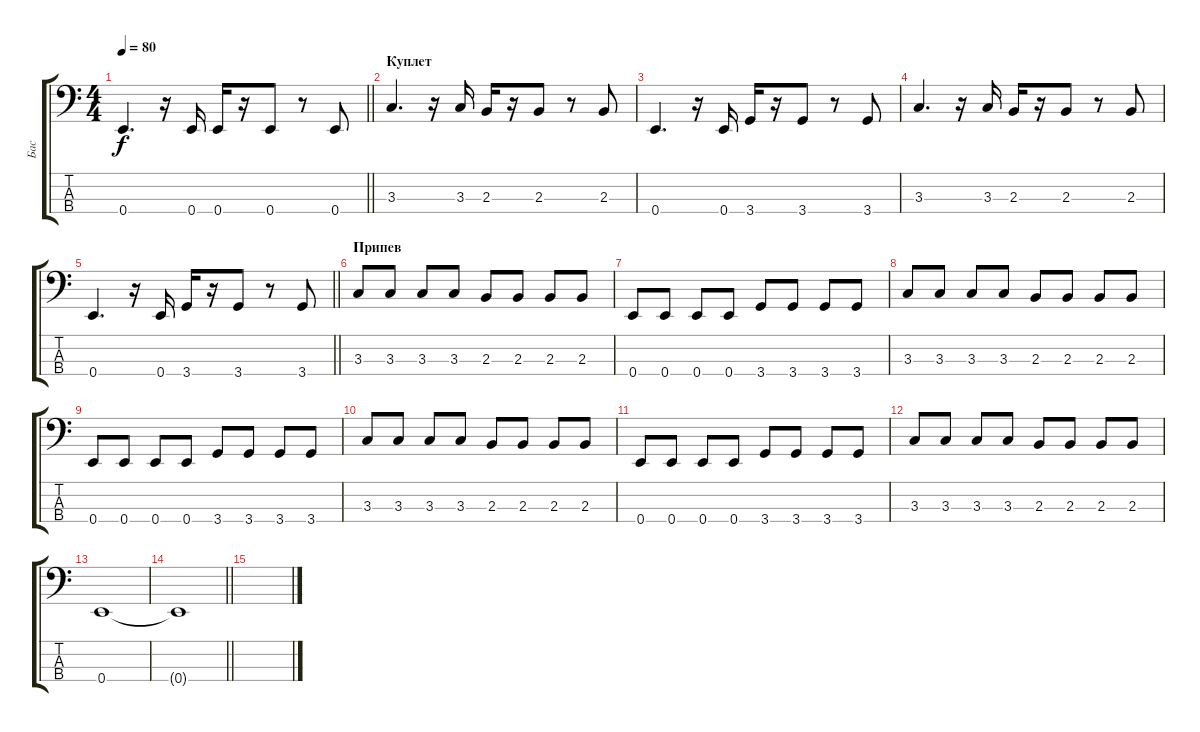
\track ("Бас" "Бас") {instrument electricbassfinger}
\staff {score tabs}
\tuning (G2 D2 A1 E1) {hide}
\ts (4 4)
\tempo 80
\clef f4
\barLineRight lightlight
\ks c
0.4.4{d dy f} r.16 0.4.16 0.4.16 r.16 0.4.8 r.8 0.4.8 |
\section ("" "Куплет")
3.3.4{d} r.16 3.3.16 2.3.16 r.16 2.3.8 r.8 2.3.8 |
0.4.4{d} r.16 0.4.16 3.4.16 r.16 3.4.8 r.8 3.4.8 |
3.3.4{d} r.16 3.3.16 2.3.16 r.16 2.3.8 r.8 2.3.8 |
\barLineRight lightlight
0.4.4{d} r.16 0.4.16 3.4.16 r.16 3.4.8 r.8 3.4.8 |
\section ("" "Припев")
3.3.8 3.3.8 3.3.8 3.3.8 2.3.8 2.3.8 2.3.8 2.3.8 |
0.4.8 0.4.8 0.4.8 0.4.8 3.4.8 3.4.8 3.4.8 3.4.8 |
3.3.8 3.3.8 3.3.8 3.3.8 2.3.8 2.3.8 2.3.8 2.3.8 |
0.4.8 0.4.8 0.4.8 0.4.8 3.4.8 3.4.8 3.4.8 3.4.8 |
3.3.8 3.3.8 3.3.8 3.3.8 2.3.8 2.3.8 2.3.8 2.3.8 |
0.4.8 0.4.8 0.4.8 0.4.8 3.4.8 3.4.8 3.4.8 3.4.8 |
3.3.8 3.3.8 3.3.8 3.3.8 2.3.8 2.3.8 2.3.8 2.3.8 |
0.4.1 |
\barLineRight lightlight
0.4{t}.1 |
\section ("" "")
